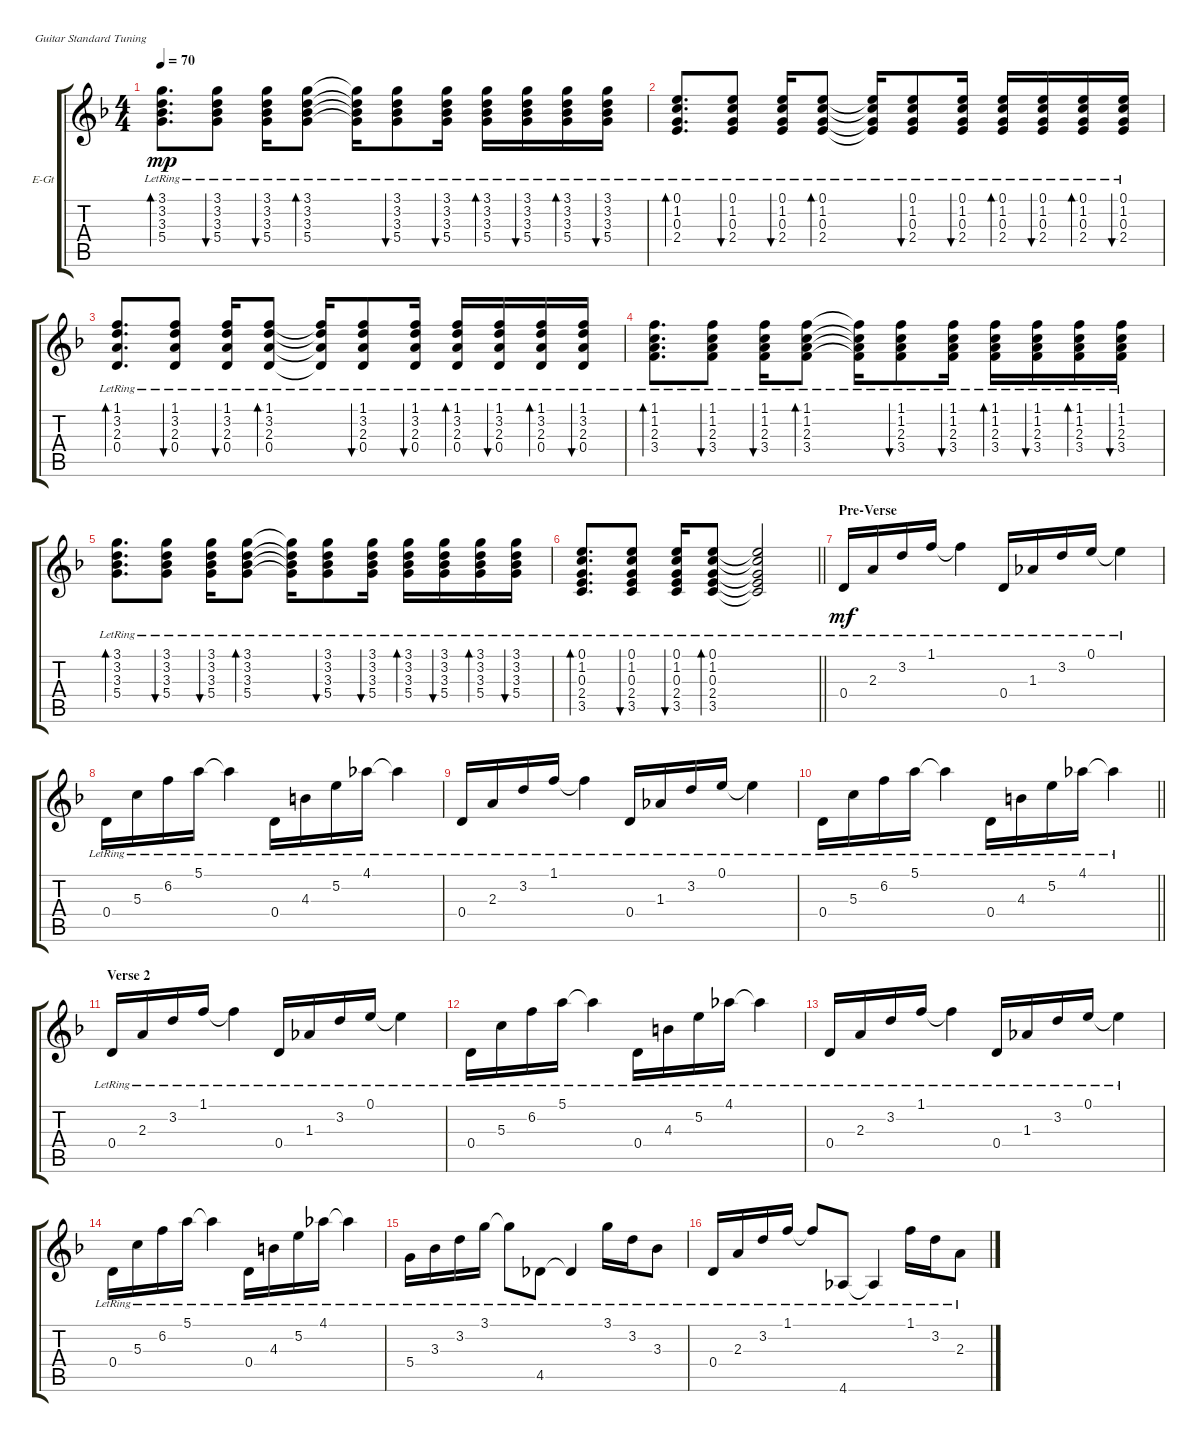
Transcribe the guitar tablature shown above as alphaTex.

\bracketExtendMode groupsimilarinstruments
\firstSystemTrackNameOrientation horizontal
\otherSystemsTrackNameOrientation horizontal
\track ("Гитара 2" "E-Gt") {instrument electricguitarclean}
\staff {score tabs}
\tuning (E4 B3 G3 D3 A2 E2)
\ts (4 4)
\tempo 70
\clef g2
\ks dminor
(3.1{lr} 3.2{lr} 3.3{lr} 5.4{lr}).8{d bd 60 dy mp} (3.1{lr} 3.2{lr} 3.3{lr} 5.4{lr}).8{bu 60} (3.1{lr} 3.2{lr} 3.3{lr} 5.4{lr}).16{bu 60} (3.1{lr} 3.2{lr} 3.3{lr} 5.4{lr}).8{bd 60} (3.1{lr t} 3.2{lr t} 3.3{lr t} 5.4{lr t}).16 (3.1{lr} 3.2{lr} 3.3{lr} 5.4{lr}).8{bu 60} (3.1{lr} 3.2{lr} 3.3{lr} 5.4{lr}).16{bu 60} (3.1{lr} 3.2{lr} 3.3{lr} 5.4{lr}).16{bd 60} (3.1{lr} 3.2{lr} 3.3{lr} 5.4{lr}).16{bu 60} (3.1{lr} 3.2{lr} 3.3{lr} 5.4{lr}).16{bd 60} (3.1{lr} 3.2{lr} 3.3{lr} 5.4{lr}).16{bu 60} |
(0.1{lr} 1.2{lr} 0.3{lr} 2.4{lr}).8{d bd 60} (0.1{lr} 1.2{lr} 0.3{lr} 2.4{lr}).8{bu 60} (0.1{lr} 1.2{lr} 0.3{lr} 2.4{lr}).16{bu 60} (0.1{lr} 1.2{lr} 0.3{lr} 2.4{lr}).8{bd 60} (0.1{lr t} 1.2{lr t} 0.3{lr t} 2.4{lr t}).16 (0.1{lr} 1.2{lr} 0.3{lr} 2.4{lr}).8{bu 60} (0.1{lr} 1.2{lr} 0.3{lr} 2.4{lr}).16{bu 60} (0.1{lr} 1.2{lr} 0.3{lr} 2.4{lr}).16{bd 60} (0.1{lr} 1.2{lr} 0.3{lr} 2.4{lr}).16{bu 60} (0.1{lr} 1.2{lr} 0.3{lr} 2.4{lr}).16{bd 60} (0.1{lr} 1.2{lr} 0.3{lr} 2.4{lr}).16{bu 60} |
(1.1{lr} 3.2{lr} 2.3{lr} 0.4{lr}).8{d bd 60} (1.1{lr} 3.2{lr} 2.3{lr} 0.4{lr}).8{bu 60} (1.1{lr} 3.2{lr} 2.3{lr} 0.4{lr}).16{bu 60} (1.1{lr} 3.2{lr} 2.3{lr} 0.4{lr}).8{bd 60} (1.1{lr t} 3.2{lr t} 2.3{lr t} 0.4{lr t}).16 (1.1{lr} 3.2{lr} 2.3{lr} 0.4{lr}).8{bu 60} (1.1{lr} 3.2{lr} 2.3{lr} 0.4{lr}).16{bu 60} (1.1{lr} 3.2{lr} 2.3{lr} 0.4{lr}).16{bd 60} (1.1{lr} 3.2{lr} 2.3{lr} 0.4{lr}).16{bu 60} (1.1{lr} 3.2{lr} 2.3{lr} 0.4{lr}).16{bd 60} (1.1{lr} 3.2{lr} 2.3{lr} 0.4{lr}).16{bu 60} |
(1.1{lr} 1.2{lr} 2.3{lr} 3.4{lr}).8{d bd 60} (1.1{lr} 1.2{lr} 2.3{lr} 3.4{lr}).8{bu 60} (1.1{lr} 1.2{lr} 2.3{lr} 3.4{lr}).16{bu 60} (1.1{lr} 1.2{lr} 2.3{lr} 3.4{lr}).8{bd 60} (1.1{lr t} 1.2{lr t} 2.3{lr t} 3.4{lr t}).16 (1.1{lr} 1.2{lr} 2.3{lr} 3.4{lr}).8{bu 60} (1.1{lr} 1.2{lr} 2.3{lr} 3.4{lr}).16{bu 60} (1.1{lr} 1.2{lr} 2.3{lr} 3.4{lr}).16{bd 60} (1.1{lr} 1.2{lr} 2.3{lr} 3.4{lr}).16{bu 60} (1.1{lr} 1.2{lr} 2.3{lr} 3.4{lr}).16{bd 60} (1.1{lr} 1.2{lr} 2.3{lr} 3.4{lr}).16{bu 60} |
(3.1{lr} 3.2{lr} 3.3{lr} 5.4{lr}).8{d bd 60} (3.1{lr} 3.2{lr} 3.3{lr} 5.4{lr}).8{bu 60} (3.1{lr} 3.2{lr} 3.3{lr} 5.4{lr}).16{bu 60} (3.1{lr} 3.2{lr} 3.3{lr} 5.4{lr}).8{bd 60} (3.1{lr t} 3.2{lr t} 3.3{lr t} 5.4{lr t}).16 (3.1{lr} 3.2{lr} 3.3{lr} 5.4{lr}).8{bu 60} (3.1{lr} 3.2{lr} 3.3{lr} 5.4{lr}).16{bu 60} (3.1{lr} 3.2{lr} 3.3{lr} 5.4{lr}).16{bd 60} (3.1{lr} 3.2{lr} 3.3{lr} 5.4{lr}).16{bu 60} (3.1{lr} 3.2{lr} 3.3{lr} 5.4{lr}).16{bd 60} (3.1{lr} 3.2{lr} 3.3{lr} 5.4{lr}).16{bu 60} |
\barLineRight lightlight
(0.1{lr} 1.2{lr} 0.3{lr} 2.4{lr} 3.5{lr}).8{d bd 60} (0.1{lr} 1.2{lr} 0.3{lr} 2.4{lr} 3.5{lr}).8{bu 60} (0.1{lr} 1.2{lr} 0.3{lr} 2.4{lr} 3.5{lr}).16{bu 60} (0.1{lr} 1.2{lr} 0.3{lr} 2.4{lr} 3.5{lr}).8{bd 60} (0.1{lr t} 1.2{lr t} 0.3{lr t} 2.4{lr t} 3.5{lr t}).2 |
\section ("" "Pre-Verse")
0.4{lr}.16{dy mf} 2.3{lr}.16 3.2{lr}.16 1.1{lr}.16 1.1{lr t}.4 0.4{lr}.16 1.3{lr}.16 3.2{lr}.16 0.1{lr}.16 0.1{lr t}.4 |
0.4{lr}.16 5.3{lr}.16 6.2{lr}.16 5.1{lr}.16 5.1{lr t}.4 0.4{lr}.16 4.3{lr}.16 5.2{lr}.16 4.1{lr}.16 4.1{lr t}.4 |
0.4{lr}.16 2.3{lr}.16 3.2{lr}.16 1.1{lr}.16 1.1{lr t}.4 0.4{lr}.16 1.3{lr}.16 3.2{lr}.16 0.1{lr}.16 0.1{lr t}.4 |
\barLineRight lightlight
0.4{lr}.16 5.3{lr}.16 6.2{lr}.16 5.1{lr}.16 5.1{lr t}.4 0.4{lr}.16 4.3{lr}.16 5.2{lr}.16 4.1{lr}.16 4.1{lr t}.4 |
\section ("" "Verse 2")
0.4{lr}.16 2.3{lr}.16 3.2{lr}.16 1.1{lr}.16 1.1{lr t}.4 0.4{lr}.16 1.3{lr}.16 3.2{lr}.16 0.1{lr}.16 0.1{lr t}.4 |
0.4{lr}.16 5.3{lr}.16 6.2{lr}.16 5.1{lr}.16 5.1{lr t}.4 0.4{lr}.16 4.3{lr}.16 5.2{lr}.16 4.1{lr}.16 4.1{lr t}.4 |
0.4{lr}.16 2.3{lr}.16 3.2{lr}.16 1.1{lr}.16 1.1{lr t}.4 0.4{lr}.16 1.3{lr}.16 3.2{lr}.16 0.1{lr}.16 0.1{lr t}.4 |
0.4{lr}.16 5.3{lr}.16 6.2{lr}.16 5.1{lr}.16 5.1{lr t}.4 0.4{lr}.16 4.3{lr}.16 5.2{lr}.16 4.1{lr}.16 4.1{lr t}.4 |
5.4{lr}.16 3.3{lr}.16 3.2{lr}.16 3.1{lr}.16 3.1{lr t}.8 4.5{lr}.8 4.5{lr t}.4 3.1{lr}.16 3.2{lr}.16 3.3{lr}.8 |
0.4{lr}.16 2.3{lr}.16 3.2{lr}.16 1.1{lr}.16 1.1{lr t}.8 4.6{lr}.8 4.6{lr t}.4 1.1{lr}.16 3.2{lr}.16 2.3{lr}.8
